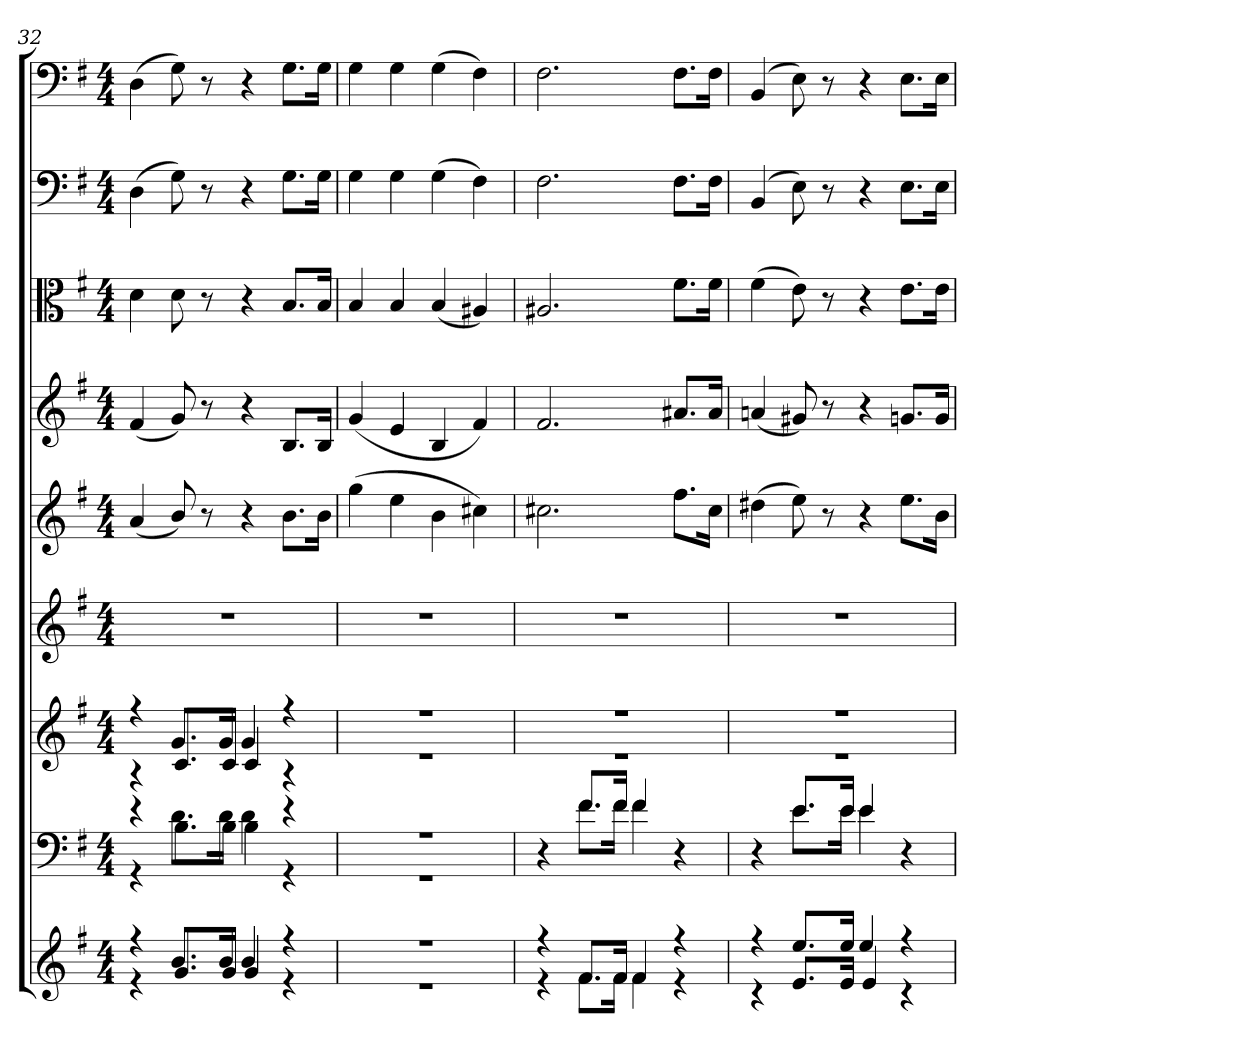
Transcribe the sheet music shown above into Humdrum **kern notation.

**kern	**kern	**kern	**kern	**kern	**kern	**kern	**kern	**kern
*part9	*part8	*part7	*part6	*part5	*part4	*part3	*part2	*part1
*staff9	*staff8	*staff7	*staff6	*staff5	*staff4	*staff3	*staff2	*staff1
*clefG2	*clefF4	*clefG2	*clefG2	*clefG2	*clefG2	*clefC3	*clefF4	*clefF4
*k[f#]	*k[f#]	*k[f#]	*k[f#]	*k[f#]	*k[f#]	*k[f#]	*k[f#]	*k[f#]
*G:	*G:	*G:	*G:	*G:	*G:	*G:	*G:	*G:
*M4/4	*M4/4	*M4/4	*M4/4	*M4/4	*M4/4	*M4/4	*M4/4	*M4/4
=32	=32	=32	=32	=32	=32	=32	=32	=32
*^	*^	*^	*	*	*	*	*	*
4r	4r	4r	4r	4r	4r	1r	(4a/	(4f#/	4d\	(4D\	(4D\
8.b/L	8.g/L	8.d\L	8.B\L	8.g/L	8.c/L	.	8b/)	8g/)	8d\	8G\)	8G\)
.	.	.	.	.	.	.	8r	8r	8r	8r	8r
16b/Jk	16g/Jk	16d\Jk	16B\Jk	16g/Jk	16c/Jk	.	.	.	.	.	.
4b/	4g/	4d\	4B\	4g/	4c/	.	4r	4r	4r	4r	4r
4r	4r	4r	4r	4r	4r	.	8.b\L	8.B/L	8.B/L	8.G\L	8.G\L
.	.	.	.	.	.	.	16b\Jk	16B/Jk	16B/Jk	16G\Jk	16G\Jk
=33	=33	=33	=33	=33	=33	=33	=33	=33	=33	=33	=33
1r	1r	1r	1r	1r	1r	1r	(4gg\	(4g/	4B/	4G\	4G\
.	.	.	.	.	.	.	4ee\	4e/	4B/	4G\	4G\
.	.	.	.	.	.	.	4b\	4B/	(4B/	(4G\	(4G\
.	.	.	.	.	.	.	4cc#X\)	4f#/)	4A#X/)	4F#\)	4F#\)
=34	=34	=34	=34	=34	=34	=34	=34	=34	=34	=34	=34
4r	4r	4r	4ryy	1r	1r	1r	2.cc#X\	2.f#/	2.A#X/	2.F#\	2.F#\
8.f#/L	8.f#\L	8.f#/L	8.f#\L	.	.	.	.	.	.	.	.
16f#/Jk	16f#\Jk	16f#/Jk	16f#\Jk	.	.	.	.	.	.	.	.
4f#/	4f#\	4f#/	4f#\	.	.	.	.	.	.	.	.
4r	4r	4r	4ryy	.	.	.	8.ff#\L	8.a#X/L	8.f#\L	8.F#\L	8.F#\L
.	.	.	.	.	.	.	16cc#\Jk	16a#/Jk	16f#\Jk	16F#\Jk	16F#\Jk
=35	=35	=35	=35	=35	=35	=35	=35	=35	=35	=35	=35
4r	4r	4r	4ryy	1r	1r	1r	(4dd#X\	(4an/	(4f#\	(4BB/	(4BB/
8.ee/L	8.e/L	8.e/L	8.e\L	.	.	.	8ee\)	8g#X/)	8e\)	8E\)	8E\)
.	.	.	.	.	.	.	8r	8r	8r	8r	8r
16ee/Jk	16e/Jk	16e/Jk	16e\Jk	.	.	.	.	.	.	.	.
4ee/	4e/	4e/	4e\	.	.	.	4r	4r	4r	4r	4r
4r	4r	4r	4ryy	.	.	.	8.ee\L	8.gn/L	8.e\L	8.E\L	8.E\L
.	.	.	.	.	.	.	16b\Jk	16g/Jk	16e\Jk	16E\Jk	16E\Jk
*v	*v	*	*	*v	*v	*	*	*	*	*	*
*	*v	*v	*	*	*	*	*	*	*
=	=	=	=	=	=	=	=	=
*-	*-	*-	*-	*-	*-	*-	*-	*-
